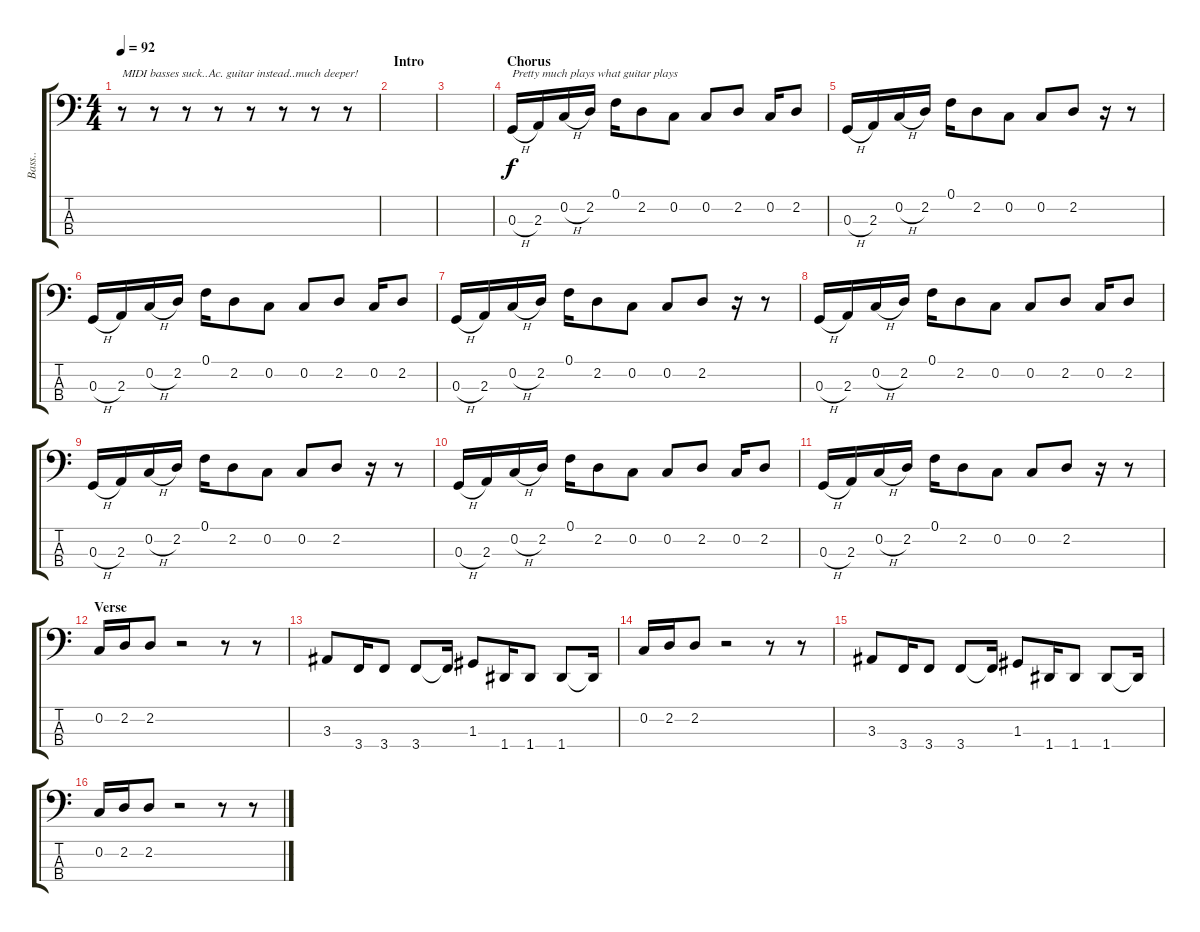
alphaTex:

\track ("Bass.." "Bass..") {instrument acousticguitarnylon}
\staff {score tabs}
\tuning (F2 C2 G1 D1) {hide}
\ts (4 4)
\tempo 92
\clef f4
\ks c
r.8{txt "MIDI basses suck..Ac. guitar instead..much deeper!" dy f instrument acousticguitarnylon} r.8 r.8 r.8 r.8 r.8 r.8 r.8 |
\section ("" "Intro")
|
|
\section ("" "Chorus")
0.3{h}.16{txt "Pretty much plays what guitar plays"} 2.3.16 0.2{h}.16 2.2.16 0.1.16 2.2.8 0.2.8 0.2.8 2.2.8 0.2.16 2.2.8 |
0.3{h}.16 2.3.16 0.2{h}.16 2.2.16 0.1.16 2.2.8 0.2.8 0.2.8 2.2.8 r.16 r.8 |
0.3{h}.16 2.3.16 0.2{h}.16 2.2.16 0.1.16 2.2.8 0.2.8 0.2.8 2.2.8 0.2.16 2.2.8 |
0.3{h}.16 2.3.16 0.2{h}.16 2.2.16 0.1.16 2.2.8 0.2.8 0.2.8 2.2.8 r.16 r.8 |
0.3{h}.16 2.3.16 0.2{h}.16 2.2.16 0.1.16 2.2.8 0.2.8 0.2.8 2.2.8 0.2.16 2.2.8 |
0.3{h}.16 2.3.16 0.2{h}.16 2.2.16 0.1.16 2.2.8 0.2.8 0.2.8 2.2.8 r.16 r.8 |
0.3{h}.16 2.3.16 0.2{h}.16 2.2.16 0.1.16 2.2.8 0.2.8 0.2.8 2.2.8 0.2.16 2.2.8 |
0.3{h}.16 2.3.16 0.2{h}.16 2.2.16 0.1.16 2.2.8 0.2.8 0.2.8 2.2.8 r.16 r.8 |
\section ("" "Verse")
0.2.16 2.2.16 2.2.8 r.2 r.8 r.8 |
3.3.8 3.4.16 3.4.8 3.4.8 3.4{t}.16 1.3.8 1.4.16 1.4.8 1.4.8 1.4{t}.16 |
0.2.16 2.2.16 2.2.8 r.2 r.8 r.8 |
3.3.8 3.4.16 3.4.8 3.4.8 3.4{t}.16 1.3.8 1.4.16 1.4.8 1.4.8 1.4{t}.16 |
0.2.16 2.2.16 2.2.8 r.2 r.8 r.8
